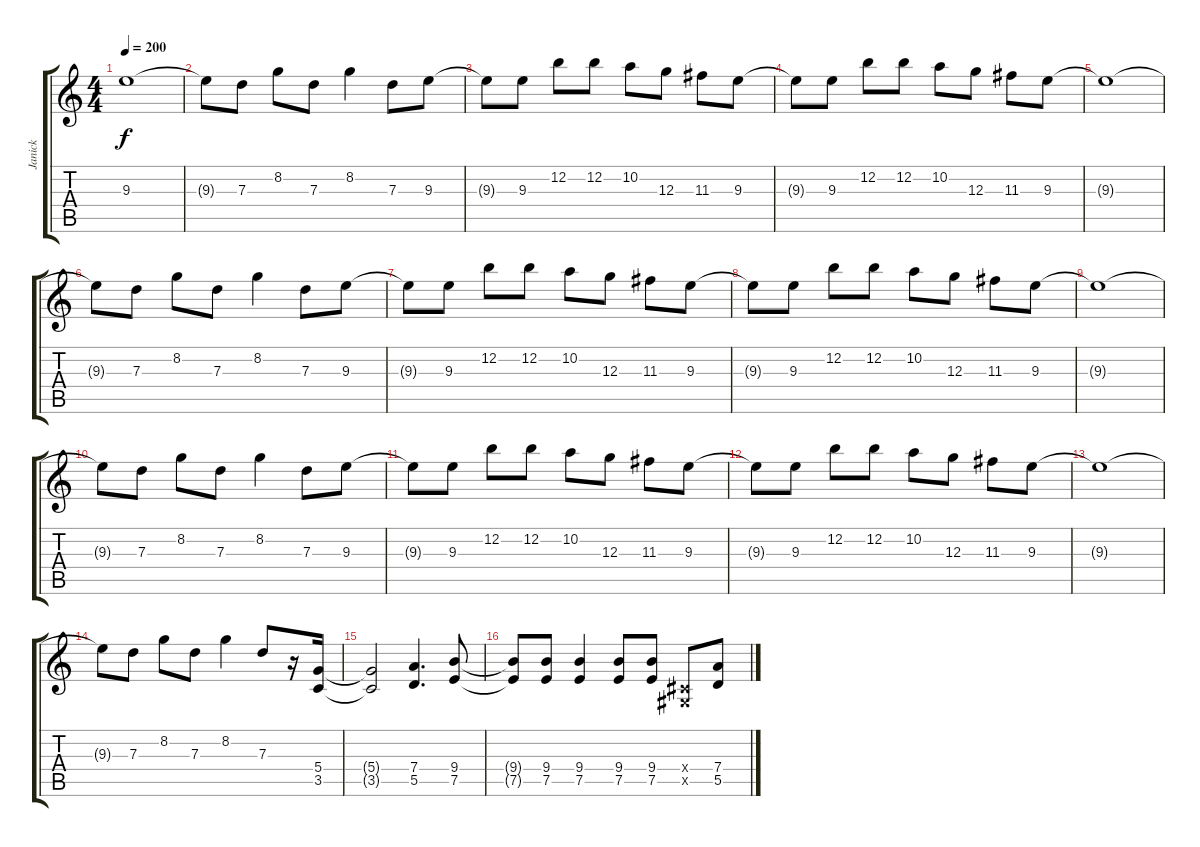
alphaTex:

\track ("Janick" "Janick") {instrument distortionguitar}
\staff {score tabs}
\tuning (E4 B3 G3 D3 A2 E2) {hide}
\ts (4 4)
\tempo 200
\clef g2
\ks c
9.3{t}.1{dy f} |
9.3{t}.8 7.3.8 8.2.8 7.3.8 8.2.4 7.3.8 9.3.8 |
9.3{t}.8 9.3.8 12.2.8 12.2.8 10.2.8 12.3.8 11.3.8 9.3.8 |
9.3{t}.8 9.3.8 12.2.8 12.2.8 10.2.8 12.3.8 11.3.8 9.3.8 |
9.3{t}.1 |
9.3{t}.8 7.3.8 8.2.8 7.3.8 8.2.4 7.3.8 9.3.8 |
9.3{t}.8 9.3.8 12.2.8 12.2.8 10.2.8 12.3.8 11.3.8 9.3.8 |
9.3{t}.8 9.3.8 12.2.8 12.2.8 10.2.8 12.3.8 11.3.8 9.3.8 |
9.3{t}.1 |
9.3{t}.8 7.3.8 8.2.8 7.3.8 8.2.4 7.3.8 9.3.8 |
9.3{t}.8 9.3.8 12.2.8 12.2.8 10.2.8 12.3.8 11.3.8 9.3.8 |
9.3{t}.8 9.3.8 12.2.8 12.2.8 10.2.8 12.3.8 11.3.8 9.3.8 |
9.3{t}.1 |
9.3{t}.8 7.3.8 8.2.8 7.3.8 8.2.4 7.3.8 r.16 (5.4 3.5).16 |
(5.4{t} 3.5{t}).2 (7.4 5.5).4{d} (9.4 7.5).8 |
(9.4{t} 7.5{t}).8 (9.4 7.5).8 (9.4 7.5).4 (9.4 7.5).8 (9.4 7.5).8 (-1.4{x} -1.5{x}).8 (7.4 5.5).8
